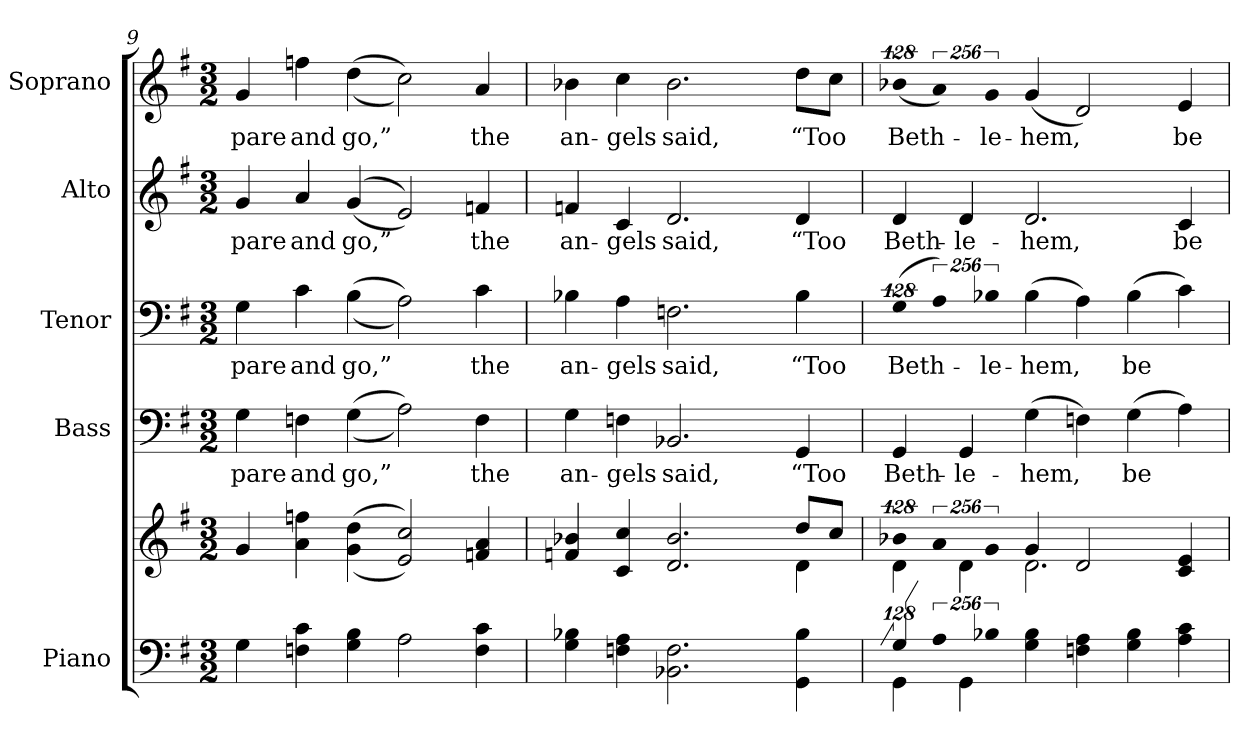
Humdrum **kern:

**kern	**kern	**kern	**text	**kern	**text	**kern	**text	**kern	**text
*part5	*part5	*part4	*part4	*part3	*part3	*part2	*part2	*part1	*part1
*staff6	*staff5	*staff4	*staff4	*staff3	*staff3	*staff2	*staff2	*staff1	*staff1
*I"Piano	*	*I"Bass	*	*I"Tenor	*	*I"Alto	*	*I"Soprano	*
*I'Pno.	*	*I'B.	*	*I'T.	*	*I'A.	*	*I'S.	*
!!LO:LB:g=z
*clefF4	*clefG2	*clefF4	*	*clefF4	*	*clefG2	*	*clefG2	*
*k[f#]	*k[f#]	*k[f#]	*	*k[f#]	*	*k[f#]	*	*k[f#]	*
*G:	*G:	*G:	*	*G:	*	*G:	*	*G:	*
*M3/2	*M3/2	*M3/2	*	*M3/2	*	*M3/2	*	*M3/2	*
=9	=9	=9	=9	=9	=9	=9	=9	=9	=9
!	!	!	!LO:LY:b:color=#000000	!	!	!	!	!	!
!	!	!	!	!	!LO:LY:b:color=#000000	!	!	!	!
!	!	!	!	!	!	!	!LO:LY:b:color=#000000	!	!
!	!	!	!	!	!	!	!	!	!LO:LY:b:color=#000000
4Gi\	4gi/	4Gi\	-pare	4Gi\	-pare	4gi/	-pare	4gi/	-pare
!	!	!	!LO:LY:b:color=#000000	!	!	!	!	!	!
!	!	!	!	!	!LO:LY:b:color=#000000	!	!	!	!
!	!	!	!	!	!	!	!LO:LY:b:color=#000000	!	!
!	!	!	!	!	!	!	!	!	!LO:LY:b:color=#000000
4Fni\ 4ci	4ai\ 4ffni	4Fni\	and	4ci\	and	4ai/	and	4ffni\	and
!	!	!	!LO:LY:b:color=#000000	!	!	!	!	!	!
!	!	!	!	!	!LO:LY:b:color=#000000	!	!	!	!
!	!	!	!	!	!	!	!LO:LY:b:color=#000000	!	!
!	!	!	!	!	!	!	!	!	!LO:LY:b:color=#000000
4Gi\ 4Bi	((4gi\ 4ddi	((4Gi\	go,”	((4Bi\	go,”	((4gi/	go,”	((4ddi\	go,”
2Ai\	2ei/ 2cci))	2Ai\))	.	2Ai\))	.	2ei/))	.	2cci\))	.
!	!	!	!LO:LY:b:color=#000000	!	!	!	!	!	!
!	!	!	!	!	!LO:LY:b:color=#000000	!	!	!	!
!	!	!	!	!	!	!	!LO:LY:b:color=#000000	!	!
!	!	!	!	!	!	!	!	!	!LO:LY:b:color=#000000
4Fi\ 4ci	4fni/ 4ai	4Fi\	the	4ci\	the	4fni/	the	4ai/	the
=10	=10	=10	=10	=10	=10	=10	=10	=10	=10
*	*^	*	*	*	*	*	*	*	*
!	!	!	!	!LO:LY:b:color=#000000	!	!	!	!	!	!
!	!	!	!	!	!	!LO:LY:b:color=#000000	!	!	!	!
!	!	!	!	!	!	!	!	!LO:LY:b:color=#000000	!	!
!	!	!	!	!	!	!	!	!	!	!LO:LY:b:color=#000000
4Gi\ 4B-Xi	4fni/ 4b-Xi	1ryy	4Gi\	an-	4B-Xi\	an-	4fni/	an-	4b-Xi\	an-
!	!	!	!	!LO:LY:b:color=#000000	!	!	!	!	!	!
!	!	!	!	!	!	!LO:LY:b:color=#000000	!	!	!	!
!	!	!	!	!	!	!	!	!LO:LY:b:color=#000000	!	!
!	!	!	!	!	!	!	!	!	!	!LO:LY:b:color=#000000
4Fni\ 4Ai	4ci/ 4cci	.	4Fni\	-gels	4Ai\	-gels	4ci/	-gels	4cci\	-gels
!	!	!	!	!LO:LY:b:color=#000000	!	!	!	!	!	!
!	!	!	!	!	!	!LO:LY:b:color=#000000	!	!	!	!
!	!	!	!	!	!	!	!	!LO:LY:b:color=#000000	!	!
!	!	!	!	!	!	!	!	!	!	!LO:LY:b:color=#000000
2.BB-Xi\ 2.Fi	2.di/ 2.b-i	.	2.BB-Xi/	said,	2.Fni\	said,	2.di/	said,	2.b-i\	said,
.	.	4ryy	.	.	.	.	.	.	.	.
!	!	!	!	!LO:LY:b:color=#000000	!	!	!	!	!	!
!	!	!	!	!	!	!LO:LY:b:color=#000000	!	!	!	!
!	!	!	!	!	!	!	!	!LO:LY:b:color=#000000	!	!
!	!	!	!	!	!	!	!	!	!	!LO:LY:b:color=#000000
4GGi\ 4B-i	8ddi/L	4di\	4GGi/	“Too	4B-i\	“Too	4di/	“Too	8ddi\L	“Too
.	8cci/J	.	.	.	.	.	.	.	8cci\J	.
!!LO:PB:g=z
=11	=11	=11	=11	=11	=11	=11	=11	=11	=11	=11
!LO:N:vis=4	!LO:N:vis=4	!	!	!	!	!	!	!	!	!
*^	*	*	*	*	*	*	*	*	*	*
!	!	!	!	!	!LO:LY:b:color=#000000	!LO:N:vis=4	!	!	!	!	!
!	!	!	!	!	!	!	!LO:LY:b:color=#000000	!	!	!	!
!	!	!	!	!	!	!	!	!	!LO:LY:b:color=#000000	!LO:N:vis=4	!
!	!	!	!	!	!	!	!	!	!	!	!LO:LY:b:color=#000000
512%85Gi/	4GGi\	512%85b-Xi/	4di\	4GGi/	Beth-	(512%85Gi\	Beth-	4di/	Beth-	(512%85b-Xi/	Beth-
!LO:N:vis=4	!	!LO:N:vis=4	!	!	!	!LO:N:vis=4	!	!	!	!LO:N:vis=4	!
1024%171Ai/	.	1024%171ai/	.	.	.	1024%171Ai\)	.	.	.	1024%171ai/)	.
!	!	!	!	!	!LO:LY:b:color=#000000	!	!	!	!	!	!
!	!	!	!	!	!	!	!	!	!LO:LY:b:color=#000000	!	!
.	4GGi\	.	4di\	4GGi/	-le-	.	.	4di/	-le-	.	.
!LO:N:vis=4	!	!LO:N:vis=4	!	!	!	!LO:N:vis=4	!	!	!	!	!
!	!	!	!	!	!	!	!LO:LY:b:color=#000000	!	!	!LO:N:vis=4	!
!	!	!	!	!	!	!	!	!	!	!	!LO:LY:b:color=#000000
1024%171B-Xi/	.	1024%171gi/	.	.	.	1024%171B-Xi\	-le-	.	.	1024%171gi/	-le-
!	!	!	!	!	!LO:LY:b:color=#000000	!	!	!	!	!	!
!	!	!	!	!	!	!	!LO:LY:b:color=#000000	!	!	!	!
!	!	!	!	!	!	!	!	!	!LO:LY:b:color=#000000	!	!
!	!	!	!	!	!	!	!	!	!	!	!LO:LY:b:color=#000000
4Gi\ 4B-i	2ryy	4gi/	2.di\	(4Gi\	-hem,	(4B-i\	-hem,	2.di/	-hem,	(4gi/	-hem,
4Fni\ 4Ai	.	2di/	.	4Fni\)	.	4Ai\)	.	.	.	2di/)	.
!	!	!	!	!	!LO:LY:b:color=#000000	!	!	!	!	!	!
!	!	!	!	!	!	!	!LO:LY:b:color=#000000	!	!	!	!
4Gi\ 4B-i	2ryy	.	.	(4Gi\	be	(4B-i\	be	.	.	.	.
!	!	!	!	!	!	!	!	!	!LO:LY:b:color=#000000	!	!
!	!	!	!	!	!	!	!	!	!	!	!LO:LY:b:color=#000000
4Ai\ 4ci	.	4ci/ 4ei	4ryy	4Ai\)	.	4ci\)	.	4ci/	be	4ei/	be
*v	*v	*	*	*	*	*	*	*	*	*	*
*	*v	*v	*	*	*	*	*	*	*	*
=	=	=	=	=	=	=	=	=	=
*-	*-	*-	*-	*-	*-	*-	*-	*-	*-
